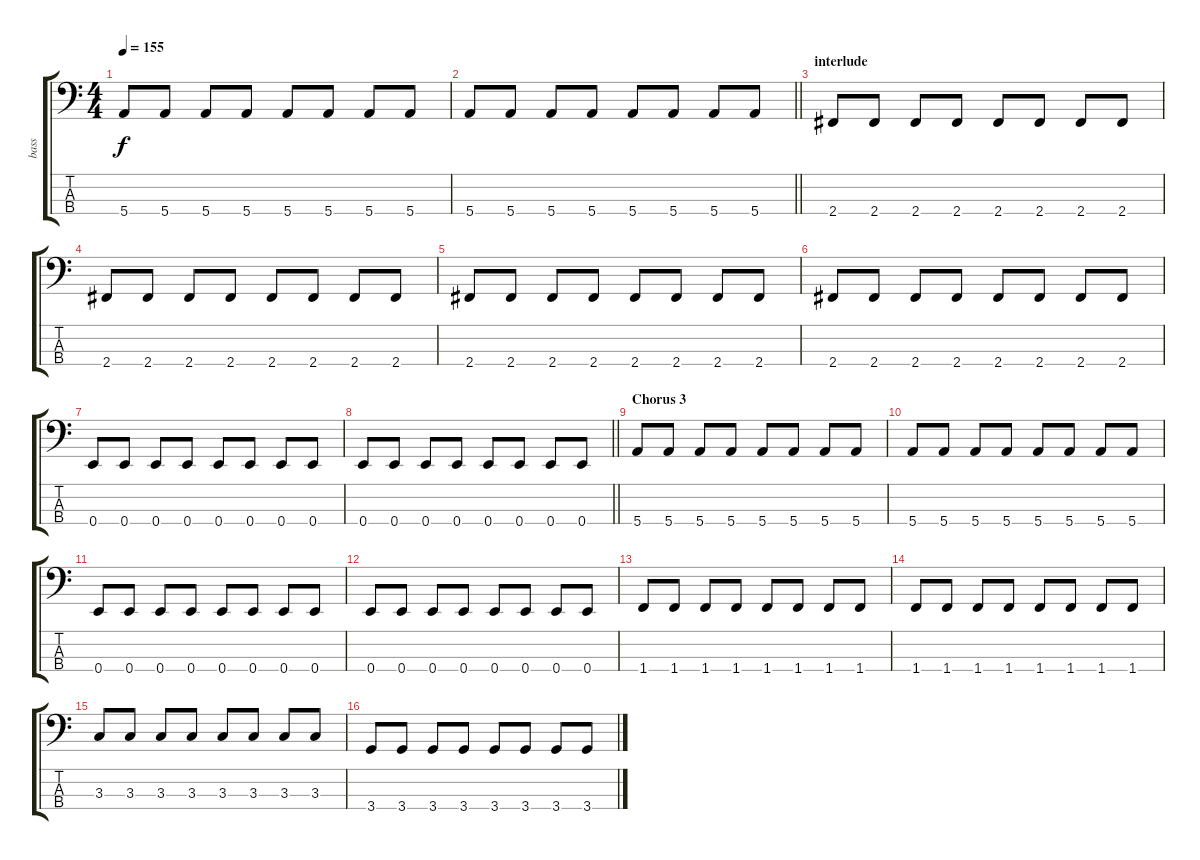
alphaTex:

\track ("bass" "bass") {instrument electricbassfinger}
\staff {score tabs}
\tuning (G2 D2 A1 E1) {hide}
\ts (4 4)
\tempo 155
\clef f4
\ks c
5.4.8{dy f} 5.4.8 5.4.8 5.4.8 5.4.8 5.4.8 5.4.8 5.4.8 |
\barLineRight lightlight
5.4.8 5.4.8 5.4.8 5.4.8 5.4.8 5.4.8 5.4.8 5.4.8 |
\section ("" "interlude")
2.4.8 2.4.8 2.4.8 2.4.8 2.4.8 2.4.8 2.4.8 2.4.8 |
2.4.8 2.4.8 2.4.8 2.4.8 2.4.8 2.4.8 2.4.8 2.4.8 |
2.4.8 2.4.8 2.4.8 2.4.8 2.4.8 2.4.8 2.4.8 2.4.8 |
2.4.8 2.4.8 2.4.8 2.4.8 2.4.8 2.4.8 2.4.8 2.4.8 |
0.4.8 0.4.8 0.4.8 0.4.8 0.4.8 0.4.8 0.4.8 0.4.8 |
\barLineRight lightlight
0.4.8 0.4.8 0.4.8 0.4.8 0.4.8 0.4.8 0.4.8 0.4.8 |
\section ("" "Chorus 3")
5.4.8 5.4.8 5.4.8 5.4.8 5.4.8 5.4.8 5.4.8 5.4.8 |
5.4.8 5.4.8 5.4.8 5.4.8 5.4.8 5.4.8 5.4.8 5.4.8 |
0.4.8 0.4.8 0.4.8 0.4.8 0.4.8 0.4.8 0.4.8 0.4.8 |
0.4.8 0.4.8 0.4.8 0.4.8 0.4.8 0.4.8 0.4.8 0.4.8 |
1.4.8 1.4.8 1.4.8 1.4.8 1.4.8 1.4.8 1.4.8 1.4.8 |
1.4.8 1.4.8 1.4.8 1.4.8 1.4.8 1.4.8 1.4.8 1.4.8 |
3.3.8 3.3.8 3.3.8 3.3.8 3.3.8 3.3.8 3.3.8 3.3.8 |
3.4.8 3.4.8 3.4.8 3.4.8 3.4.8 3.4.8 3.4.8 3.4.8
